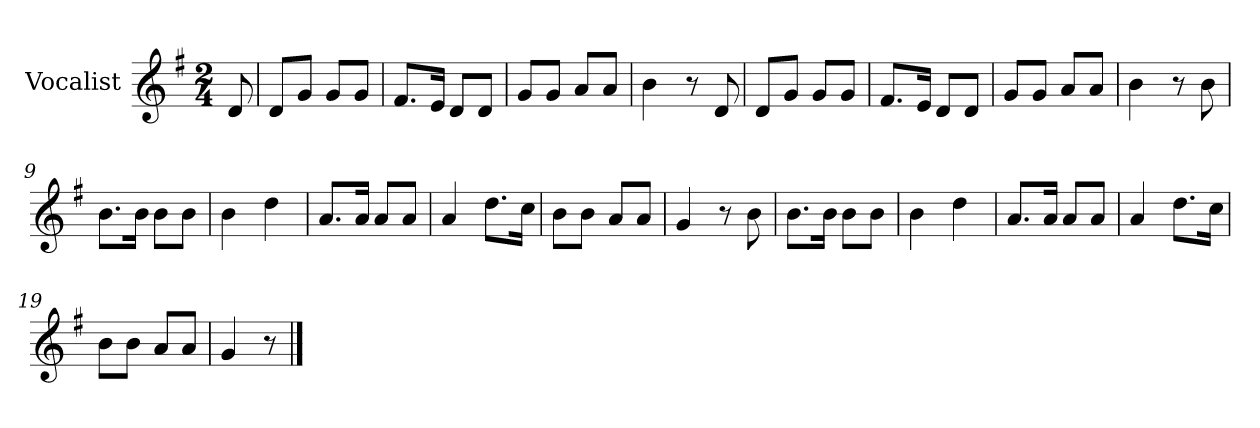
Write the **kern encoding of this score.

**kern
*part1
*staff1
*I"Vocalist
*k[f#]
*G:
*M2/4
=
8d
=1
8dL
8gJ
8gL
8gJ
=2
8.f#L
16eJk
8dL
8dJ
=3
8gL
8gJ
8aL
8aJ
=4
4b
8r
8d
=5
8dL
8gJ
8gL
8gJ
=6
8.f#L
16eJk
8dL
8dJ
=7
8gL
8gJ
8aL
8aJ
=8
4b
8r
8b
=9
8.bL
16bJk
8bL
8bJ
=10
4b
4dd
=11
8.aL
16aJk
8aL
8aJ
=12
4a
8.ddL
16ccJk
=13
8bL
8bJ
8aL
8aJ
=14
4g
8r
8b
=15
8.bL
16bJk
8bL
8bJ
=16
4b
4dd
=17
8.aL
16aJk
8aL
8aJ
=18
4a
8.ddL
16ccJk
=19
8bL
8bJ
8aL
8aJ
=20
4g
8r
==
*-
